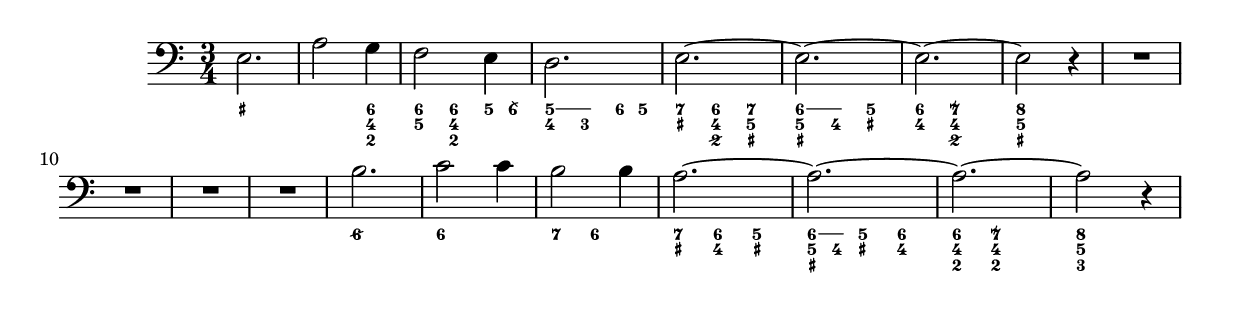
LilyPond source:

\version "2.18.2"

ldContinuoMusic = \relative c {
  << \new Voice = "continuo_voice1" {
    \time 3/4
    \key a \minor
    e2.
    a2 g4
    f2 e4
    d2.
    e ~
    e ~
    e ~
    e2 r4
    R2.*4
    b'2.
    c2 c4
    b2 b4
    a2. ~
    a ~
    a ~
    a2 r4
  } >>
}
ldContinuoFigures = \figuremode {
  <_+>2.
  s2 <6 4 2>4
  <6 5> <6 4 2> <5>8 <6\\>
  <5 4>4 \bassFigureExtendersOn <5 3> \bassFigureExtendersOff <6>8 <5>
  <7 _+>4 <6 4 2/> <7 5 _+>
  <6 5 _+> \bassFigureExtendersOn <6 4> \bassFigureExtendersOff <5 _+>
  <6 4> <7\\ 4 2/>2
  <8 5 _+> s4
  s2.*4
  <6/>2.
  <6>2 s4
  <7> <6>2
  <7 _+>4 <6 4> <5 _+>
  <6 5 _+>8 \bassFigureExtendersOn <6 4> \bassFigureExtendersOff <5 _+>4 <6 4>
  <6 4 2> <7\\ 4 2>2
  <8 5 3>
}

\book {
  \header {
  }

  \bookpart { 
    \score {
      <<
      \new Staff = ContinuoStaff \with { \override VerticalAxisGroup.remove-empty = ##f }

      \context Staff = ContinuoStaff {
        \clef "bass"
        \ldContinuoMusic
      }

      \new FiguredBass { \ldContinuoFigures }

      >>
    }
  }
}
